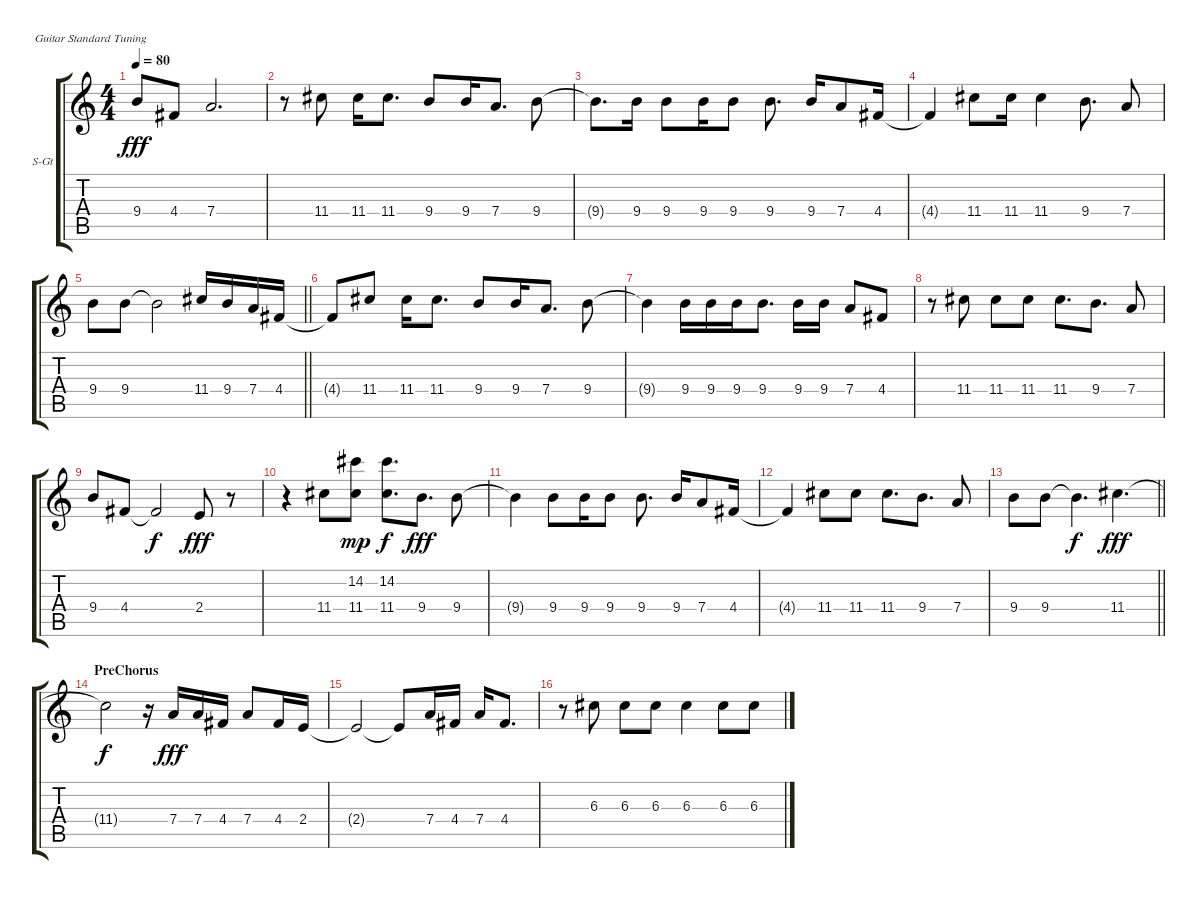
\bracketExtendMode groupsimilarinstruments
\firstSystemTrackNameOrientation horizontal
\otherSystemsTrackNameOrientation horizontal
\track ("Vocal" "S-Gt") {instrument orchestralharp}
\staff {score tabs}
\tuning (E4 B3 G3 D3 A2 E2)
\displaytranspose 12
\ts (4 4)
\tempo 80
\clef g2
\ks c
9.4{t}.8{dy fff} 4.4.8 7.4.2{d} |
r.8 11.4.8 11.4.16 11.4.8{d} 9.4.8 9.4.16 7.4.8{d} 9.4.8 |
9.4{t}.8{d} 9.4.16 9.4.8 9.4.16 9.4.8 9.4.8{d} 9.4.16 7.4.8 4.4.16 |
4.4{t}.4 11.4.8 11.4.16 11.4.4 9.4.8{d} 7.4.8 |
\barLineRight lightlight
9.4.8 9.4.8 9.4{t}.2 11.4.16 9.4.16 7.4.16 4.4.16 |
4.4{t}.8 11.4.8 11.4.16 11.4.8{d} 9.4.8 9.4.16 7.4.8{d} 9.4.8 |
9.4{t}.4 9.4.16 9.4.16 9.4.16 9.4.8{d} 9.4.16 9.4.16 7.4.8 4.4.8 |
r.8 11.4.8 11.4.8 11.4.8 11.4.8{d} 9.4.8{d} 7.4.8 |
9.4.8 4.4.8 4.4{t}.2{dy f} 2.4.8{dy fff} r.8 |
r.4 11.4.8 (14.2 11.4).8{dy mp} (14.2 11.4).8{d dy f} 9.4.8{d dy fff} 9.4.8 |
9.4{t}.4 9.4.8 9.4.16 9.4.8 9.4.8{d} 9.4.16 7.4.8 4.4.16 |
4.4{t}.4 11.4.8 11.4.8 11.4.8{d} 9.4.8{d} 7.4.8 |
\barLineRight lightlight
9.4.8 9.4.8 9.4{t}.4{d dy f} 11.4.4{d dy fff} |
\section ("" "PreChorus")
11.4{t}.2{dy f} r.16 7.4.16{dy fff} 7.4.16 4.4.16 7.4.8 4.4.16 2.4.16 |
2.4{t}.2 2.4{t}.8 7.4.16 4.4.16 7.4.16 4.4.8{d} |
r.8 6.3.8 6.3.8 6.3.8 6.3.4 6.3.8 6.3.8
